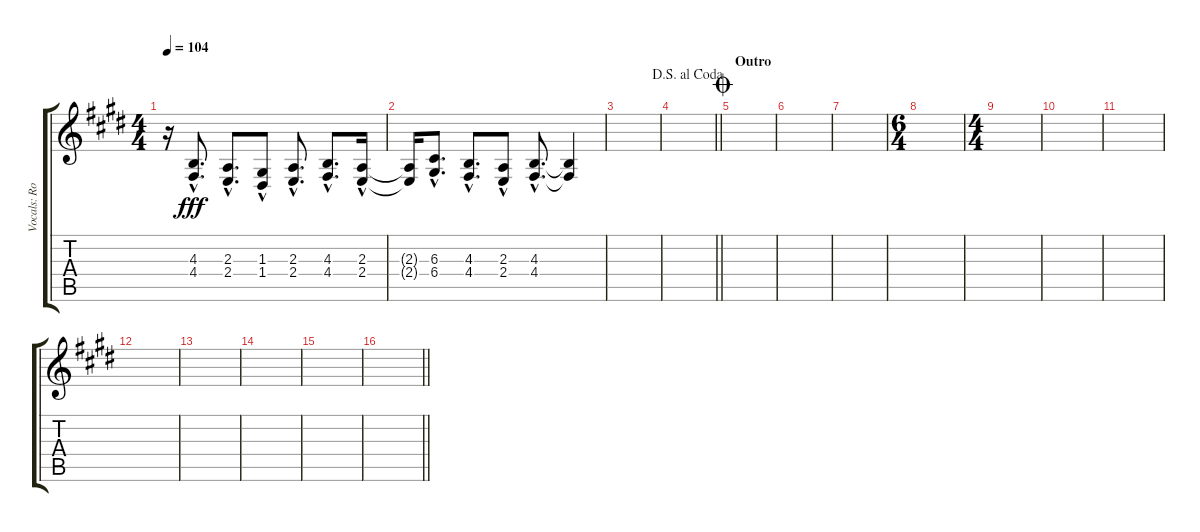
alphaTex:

\track ("Vocals: Rob" "Vocals: Ro") {instrument lead2sawtooth}
\staff {score tabs}
\tuning (E4 B3 G3 D3 A2 E2) {hide}
\ts (4 4)
\tempo 104
\clef g2
\ks e
r.16{dy fff} (4.3{hac} 4.4{hac}).8{d} (2.3{hac} 2.4{hac}).8{d} (1.3{hac} 1.4{hac}).8 (2.3{hac} 2.4{hac}).8{d} (4.3{hac} 4.4{hac}).8{d} (2.3{hac} 2.4{hac}).16 |
(2.3{t} 2.4{t}).16 (6.3{hac} 6.4{hac}).8{d} (4.3{hac} 4.4{hac}).8{d} (2.3{hac} 2.4{hac}).8 (4.3{hac} 4.4{hac}).8{d} (4.3{t} 4.4{t}).4 |
|
\jump dalsegnoalcoda
\barLineRight lightlight
|
\section ("" "Outro")
\jump coda
|
|
|
\ts (6 4)
|
\ts (4 4)
|
|
|
|
|
|
|
\barLineRight lightlight
